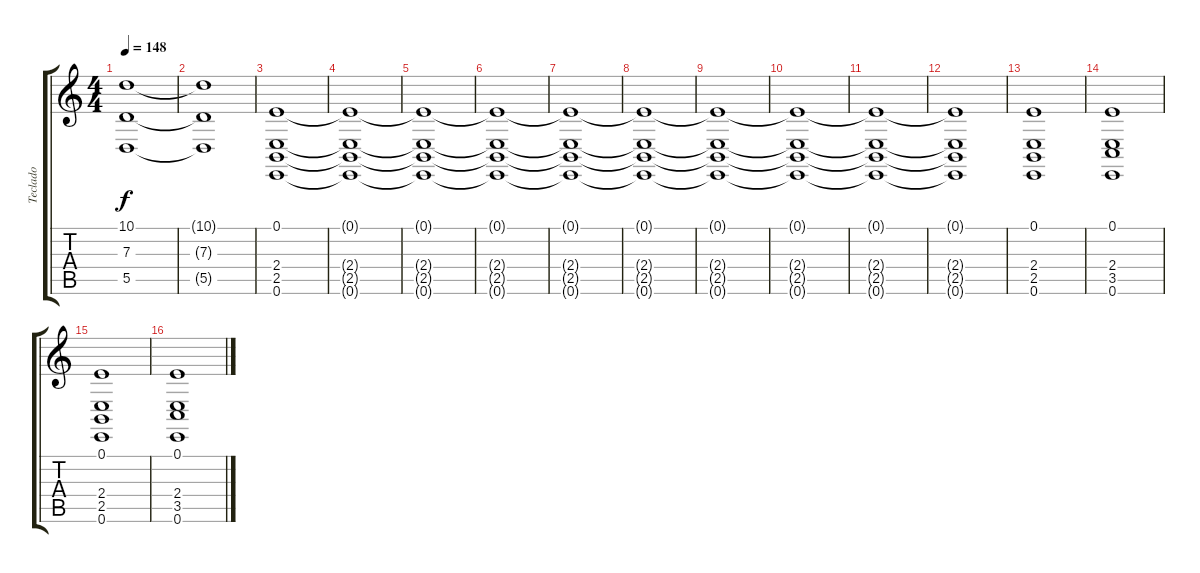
\track ("Teclado" "Teclado") {instrument stringensemble2}
\staff {score tabs}
\tuning (E4 B3 G3 D3 A2 E2) {hide}
\ts (4 4)
\tempo 148
\clef g2
\ks c
(10.1{t} 7.3{t} 5.5{t}).1{dy f} |
(10.1{t} 7.3{t} 5.5{t}).1 |
(0.1 2.4 2.5 0.6).1 |
(0.1{t} 2.4{t} 2.5{t} 0.6{t}).1 |
(0.1{t} 2.4{t} 2.5{t} 0.6{t}).1 |
(0.1{t} 2.4{t} 2.5{t} 0.6{t}).1 |
(0.1{t} 2.4{t} 2.5{t} 0.6{t}).1 |
(0.1{t} 2.4{t} 2.5{t} 0.6{t}).1 |
(0.1{t} 2.4{t} 2.5{t} 0.6{t}).1 |
(0.1{t} 2.4{t} 2.5{t} 0.6{t}).1 |
(0.1{t} 2.4{t} 2.5{t} 0.6{t}).1 |
(0.1{t} 2.4{t} 2.5{t} 0.6{t}).1 |
(0.1 2.4 2.5 0.6).1 |
(0.1 2.4 3.5 0.6).1 |
(0.1 2.4 2.5 0.6).1 |
(0.1 2.4 3.5 0.6).1
